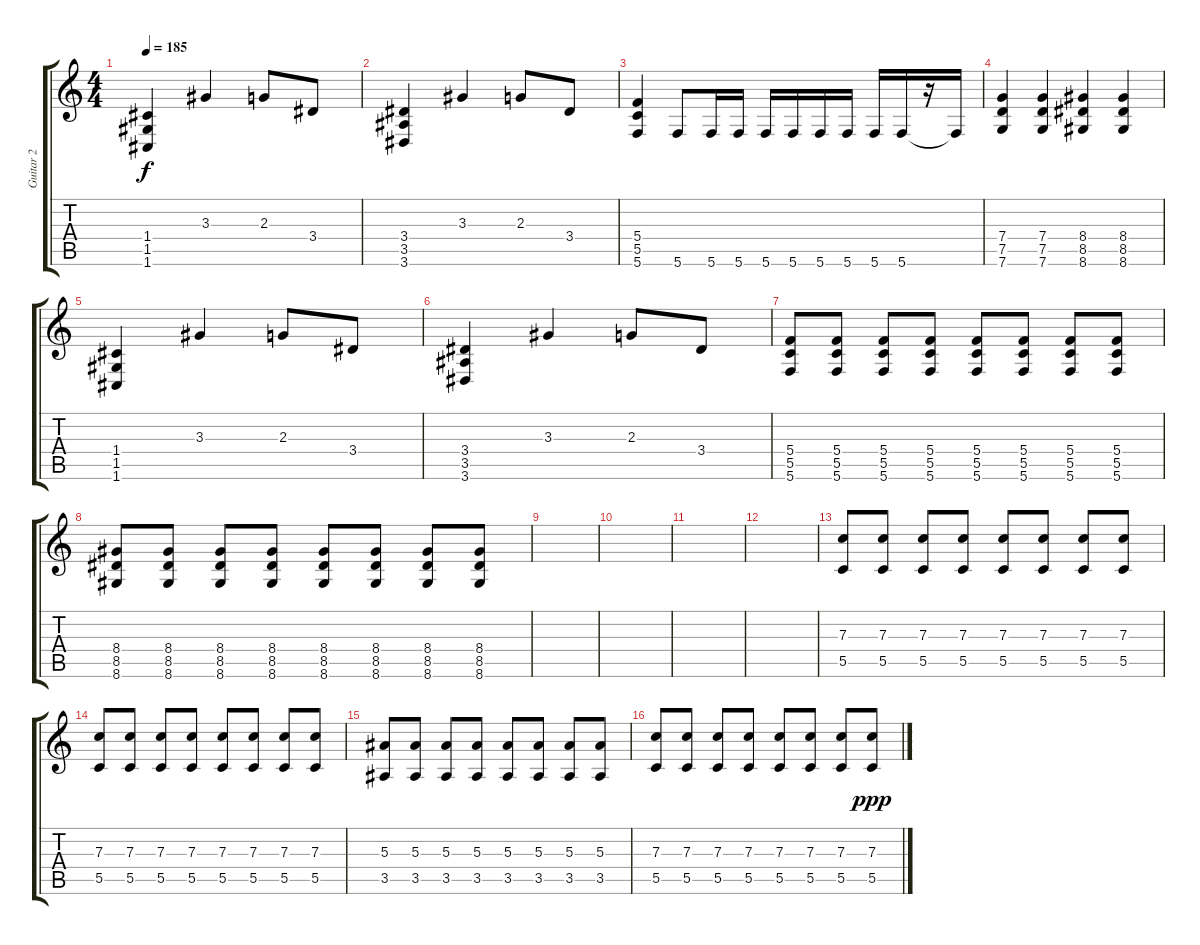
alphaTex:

\track ("Guitar 2" "Guitar 2") {instrument distortionguitar}
\staff {score tabs}
\tuning (D4 A3 F3 C3 G2 C2) {hide}
\ts (4 4)
\tempo 185
\clef g2
\ks c
(1.4 1.5 1.6).4{dy f} 3.3.4 2.3.8 3.4.8 |
(3.4 3.5 3.6).4 3.3.4 2.3.8 3.4.8 |
(5.4 5.5 5.6).4 5.6.8 5.6.16 5.6.16 5.6.16 5.6.16 5.6.16 5.6.16 5.6.16 5.6.16 r.16 5.6{t}.16 |
(7.4 7.5 7.6).4 (7.4 7.5 7.6).4 (8.4 8.5 8.6).4 (8.4 8.5 8.6).4 |
(1.4 1.5 1.6).4 3.3.4 2.3.8 3.4.8 |
(3.4 3.5 3.6).4 3.3.4 2.3.8 3.4.8 |
(5.4 5.5 5.6).8 (5.4 5.5 5.6).8 (5.4 5.5 5.6).8 (5.4 5.5 5.6).8 (5.4 5.5 5.6).8 (5.4 5.5 5.6).8 (5.4 5.5 5.6).8 (5.4 5.5 5.6).8 |
(8.4 8.5 8.6).8 (8.4 8.5 8.6).8 (8.4 8.5 8.6).8 (8.4 8.5 8.6).8 (8.4 8.5 8.6).8 (8.4 8.5 8.6).8 (8.4 8.5 8.6).8 (8.4 8.5 8.6).8 |
|
|
|
|
(7.3 5.5).8 (7.3 5.5).8 (7.3 5.5).8 (7.3 5.5).8 (7.3 5.5).8 (7.3 5.5).8 (7.3 5.5).8 (7.3 5.5).8 |
(7.3 5.5).8 (7.3 5.5).8 (7.3 5.5).8 (7.3 5.5).8 (7.3 5.5).8 (7.3 5.5).8 (7.3 5.5).8 (7.3 5.5).8 |
(5.3 3.5).8 (5.3 3.5).8 (5.3 3.5).8 (5.3 3.5).8 (5.3 3.5).8 (5.3 3.5).8 (5.3 3.5).8 (5.3 3.5).8 |
(7.3 5.5).8 (7.3 5.5).8 (7.3 5.5).8 (7.3 5.5).8 (7.3 5.5).8 (7.3 5.5).8 (7.3 5.5).8 (7.3 5.5).8{dy ppp}
